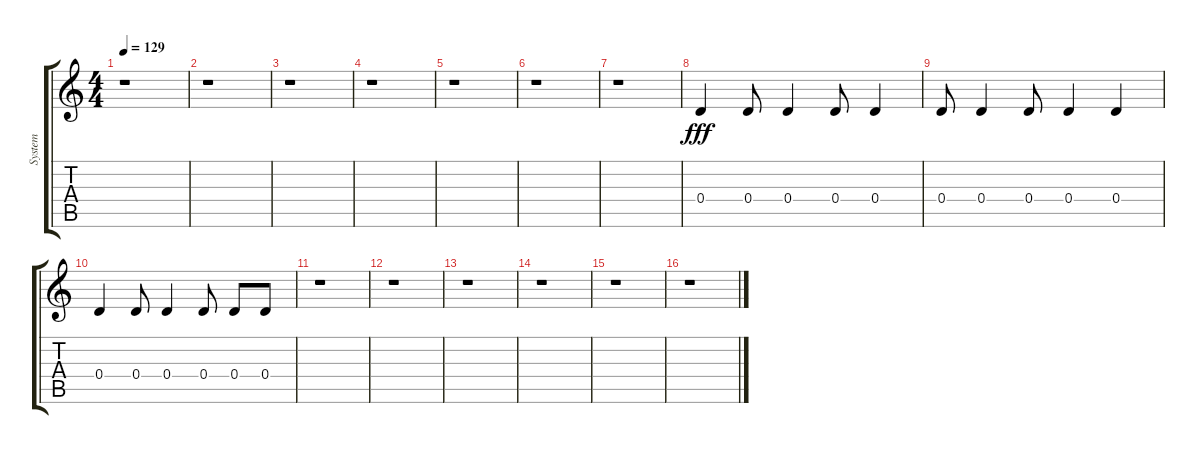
\track ("System" "System") {instrument acousticguitarsteel}
\staff {score tabs}
\tuning (E4 B3 G3 D3 A2 E2) {hide}
\ts (4 4)
\tempo 129
\clef g2
\ks c
r.1{dy fff} |
r.1 |
r.1 |
r.1 |
r.1 |
r.1 |
r.1 |
0.4.4 0.4.8 0.4.4 0.4.8 0.4.4 |
0.4.8 0.4.4 0.4.8 0.4.4 0.4.4 |
0.4.4 0.4.8 0.4.4 0.4.8 0.4.8 0.4.8 |
r.1 |
r.1 |
r.1 |
r.1 |
r.1 |
r.1
